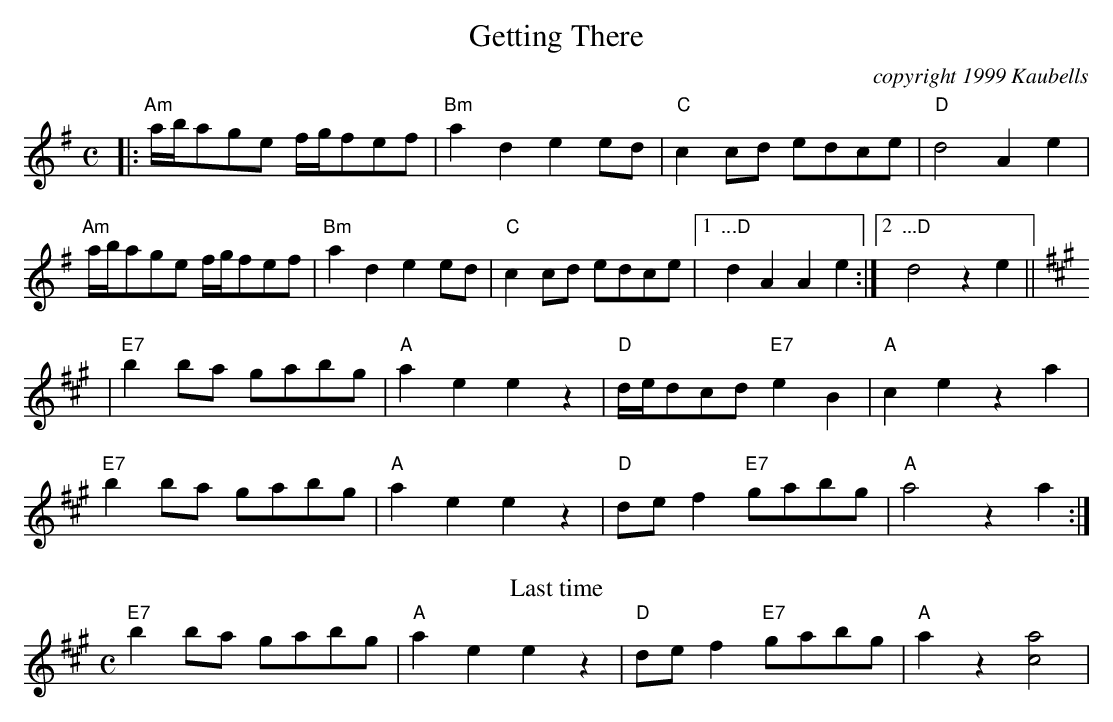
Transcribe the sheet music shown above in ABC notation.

X:1
T:Getting There
C:copyright 1999 Kaubells
E:12                   % note spacing
M:C
K:ADor
|:"Am"a/b/age f/g/fef|"Bm"a2d2e2 ed|"C"c2cd edce|"D"d4 A2e2|
"Am"a/b/age f/g/fef|"Bm"a2d2e2 ed|"C"c2cd edce|1"...D"d2A2A2e2:|2"...D"d4 z2e2||
K:A
E:16                   % note spacing
|"E7"b2ba gabg|"A"a2e2e2z2|"D"d/e/dcd "E7"e2B2|"A"c2e2 z2a2|
"E7"b2ba gabg|"A"a2e2e2z2|"D"def2 "E7"gabg|"A"a4 z2a2:|
T:Last time
"E7"b2ba gabg|"A"a2e2e2z2|"D"def2 "E7"gabg|"A"a2z2 [.c4.a4]|
